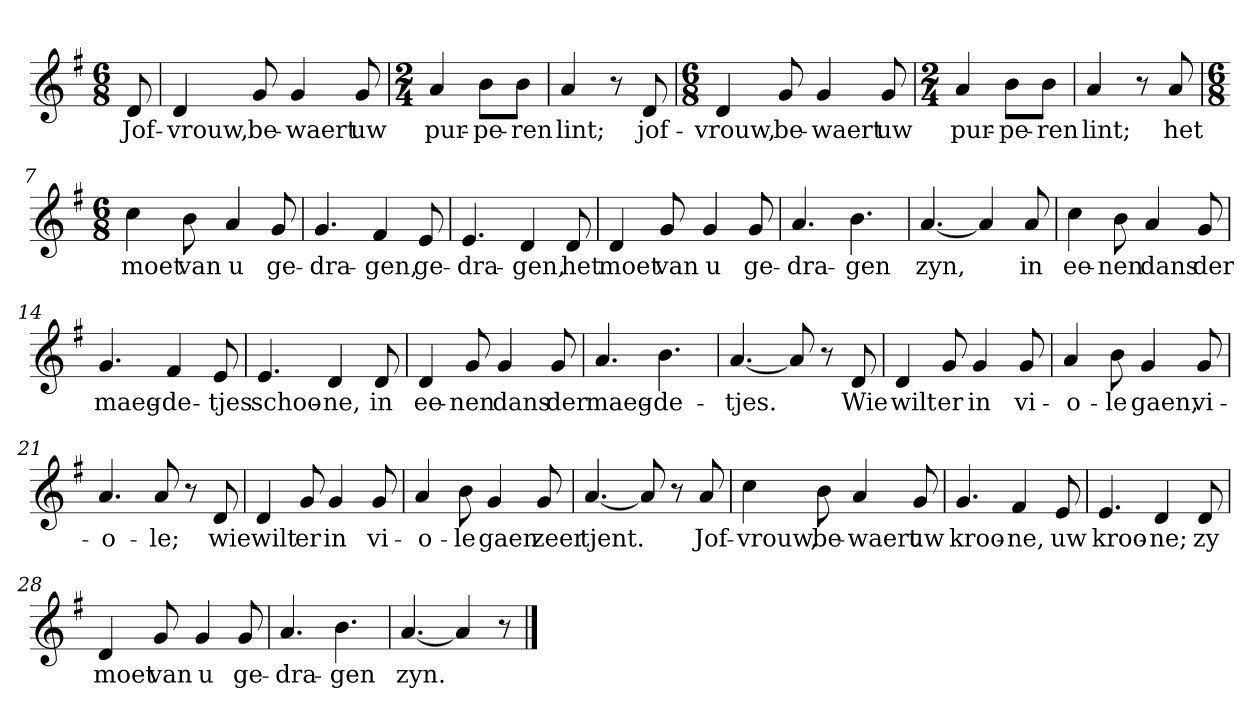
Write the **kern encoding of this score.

**kern	**text
*part1	*part1
*staff1	*staff1
*clefG2	*
*k[f#]	*
*G:	*
*M6/8	*
*MM120	*
=	=
8d	Jof-
=1	=1
4d	-vrouw,
8g	be-
4g	-waert
8g	uw
=2	=2
*M2/4	*
4a	pur-
8b\L	-pe-
8b\J	-ren
=3	=3
4a	lint;
8r	.
8d	jof-
=4	=4
*M6/8	*
4d	-vrouw,
8g	be-
4g	-waert
8g	uw
=5	=5
*M2/4	*
4a	pur-
8b\L	-pe-
8b\J	-ren
=6	=6
4a	lint;
8r	.
8a	het
=7	=7
*M6/8	*
4cc	moet
8b	van
4a	u
8g	ge-
=8	=8
4.g	-dra-
4f#	-gen,
8e	ge-
=9	=9
4.e	-dra-
4d	-gen,
8d	het
=10	=10
4d	moet
8g	van
4g	u
8g	ge-
=11	=11
4.a	-dra-
4.b	-gen
=12	=12
[4.a	zyn,
4a]	.
8a	in
=13	=13
4cc	ee-
8b	-nen
4a	dans
8g	der
=14	=14
4.g	maeg-
4f#	-de-
8e	-tjes
=15	=15
4.e	schoo-
4d	-ne,
8d	in
=16	=16
4d	ee-
8g	-nen
4g	dans
8g	der
=17	=17
4.a	maeg-
4.b	-de-
=18	=18
[4.a	-tjes.
8a]	.
8r	.
8d	Wie
=19	=19
4d	wilt
8g	er
4g	in
8g	vi-
=20	=20
4a	-o-
8b	-le
4g	gaen,
8g	vi-
=21	=21
4.a	-o-
8a	-le;
8r	.
8d	wie
=22	=22
4d	wilt
8g	er
4g	in
8g	vi-
=23	=23
4a	-o-
8b	-le
4g	gaen
8g	zeer
=24	=24
[4.a	tjent.
8a]	.
8r	.
8a	Jof-
=25	=25
4cc	-vrouw,
8b	be-
4a	-waert
8g	uw
=26	=26
4.g	kroo-
4f#	-ne,
8e	uw
=27	=27
4.e	kroo-
4d	-ne;
8d	zy
=28	=28
4d	moet
8g	van
4g	u
8g	ge-
=29	=29
4.a	-dra-
4.b	-gen
=30	=30
[4.a	zyn.
4a]	.
8r	.
==	==
*-	*-
